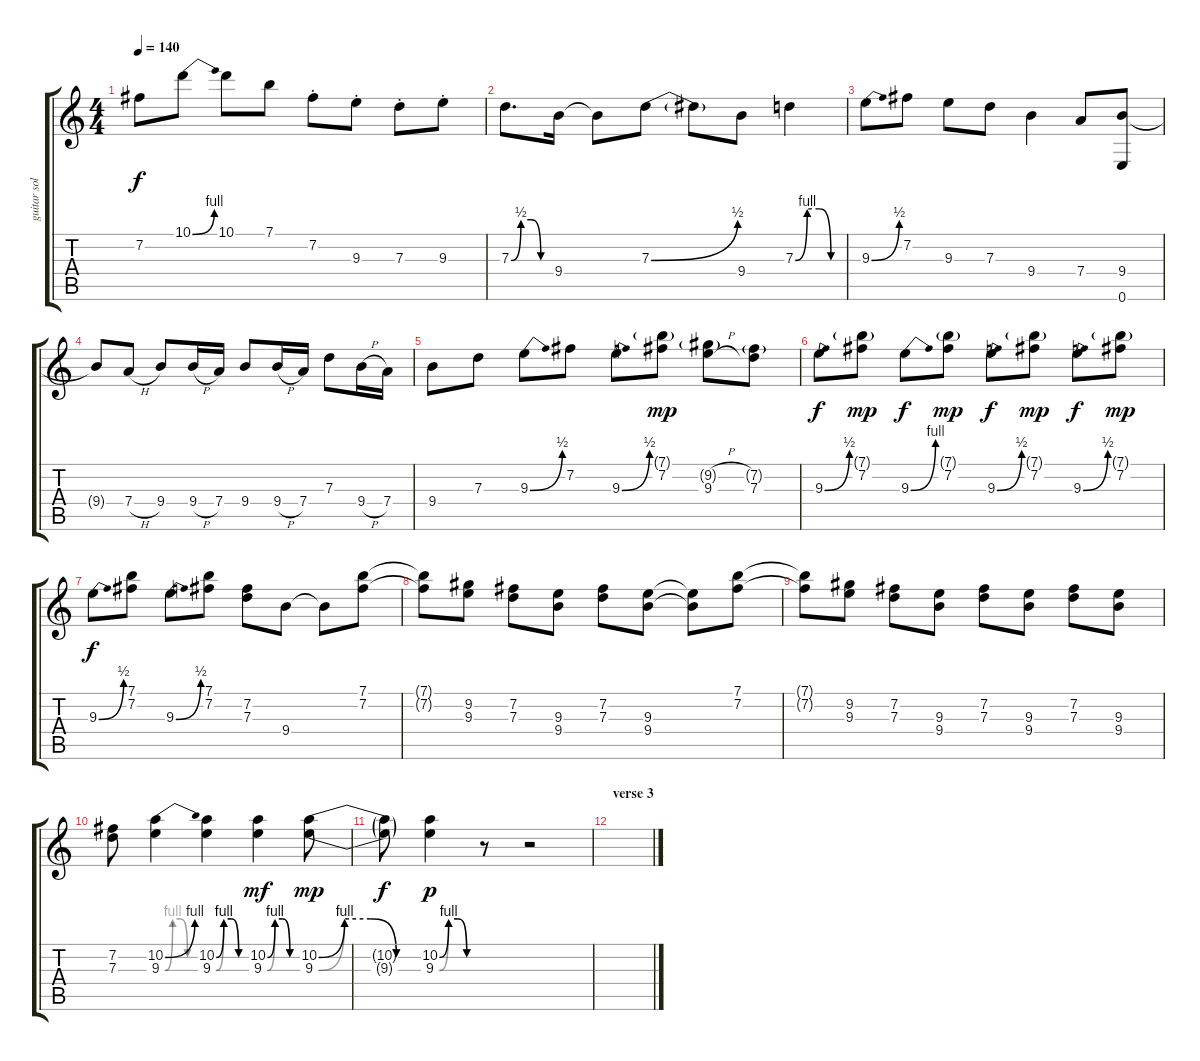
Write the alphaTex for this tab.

\track ("guitar solo" "guitar sol") {instrument overdrivenguitar}
\staff {score tabs}
\tuning (E4 B3 G3 D3 A2 E2) {hide}
\ts (4 4)
\tempo 140
\clef g2
\ks c
7.2.8{dy f} 10.1{be (bend 0 0 60 4)}.8 10.1.8 7.1.8 7.2{st}.8 9.3{st}.8 7.3{st}.8 9.3{st}.8 |
7.3{be (custom 0 0 15 2 30 2 45 0 60 0)}.8{d} 9.4.16 9.4{t}.8 7.3{be (bend 0 0 60 2)}.8 7.3{t}.8 9.4.8 7.3{be (custom 0 0 15 4 30 4 45 0 60 0)}.4 |
9.3{be (bend 0 0 60 2)}.8 7.2.8 9.3.8 7.3.8 9.4.4 7.4.8 (9.4 0.6).8 |
9.4{t}.8 7.4{h}.8 9.4.8 9.4{h}.16 7.4.16 9.4.8 9.4{h}.16 7.4.16 7.3.8 9.4{h}.16 7.4.16 |
9.4.8 7.3.8 9.3{be (bend 0 0 60 2)}.8 7.2.8 9.3{be (bend 0 0 60 2)}.8 (7.1{g} 7.2).8{dy mp} (9.2{h g} 9.3{h}).8 (7.2{g} 7.3).8 |
9.3{be (bend 0 0 60 2)}.8{dy f} (7.1{g} 7.2).8{dy mp} 9.3{be (bend 0 0 60 4)}.8{dy f} (7.1{g} 7.2).8{dy mp} 9.3{be (bend 0 0 60 2)}.8{dy f} (7.1{g} 7.2).8{dy mp} 9.3{be (bend 0 0 60 2)}.8{dy f} (7.1{g} 7.2).8{dy mp} |
9.3{be (bend 0 0 60 2)}.8{dy f} (7.1 7.2).8 9.3{be (bend 0 0 60 2)}.8 (7.1 7.2).8 (7.2 7.3).8 9.4.8 9.4{t}.8 (7.1 7.2).8 |
(7.1{t} 7.2{t}).8 (9.2 9.3).8 (7.2 7.3).8 (9.3 9.4).8 (7.2 7.3).8 (9.3 9.4).8 (9.3{t} 9.4{t}).8 (7.1 7.2).8 |
(7.1{t} 7.2{t}).8 (9.2 9.3).8 (7.2 7.3).8 (9.3 9.4).8 (7.2 7.3).8 (9.3 9.4).8 (7.2 7.3).8 (9.3 9.4).8 |
(7.2 7.3).8 (10.2{be (bend 0 0 60 4)} 9.3{be (custom 0 0 15 4 30 4 45 0 60 0)}).4 (10.2{be (custom 0 0 15 4 30 4 45 0 60 0)} 9.3{be (custom 0 0 15 4 30 4 45 0 60 0)}).4 (10.2{be (custom 0 0 15 4 30 4 45 0 60 0)} 9.3{be (custom 0 0 15 4 30 4 45 0 60 0)}).4{dy mf} (10.2{be (custom 0 0 15 4 30 4 45 0 60 0)} 9.3{be (custom 0 0 15 4 30 4 45 0 60 0)}).8{dy mp} |
(10.2{t} 9.3{t}).8{dy f} (10.2{be (custom 0 0 15 4 30 4 45 0 60 0)} 9.3{be (custom 0 0 15 4 30 4 45 0 60 0)}).4{dy p} r.8 r.2 |
\section ("" "verse 3")
